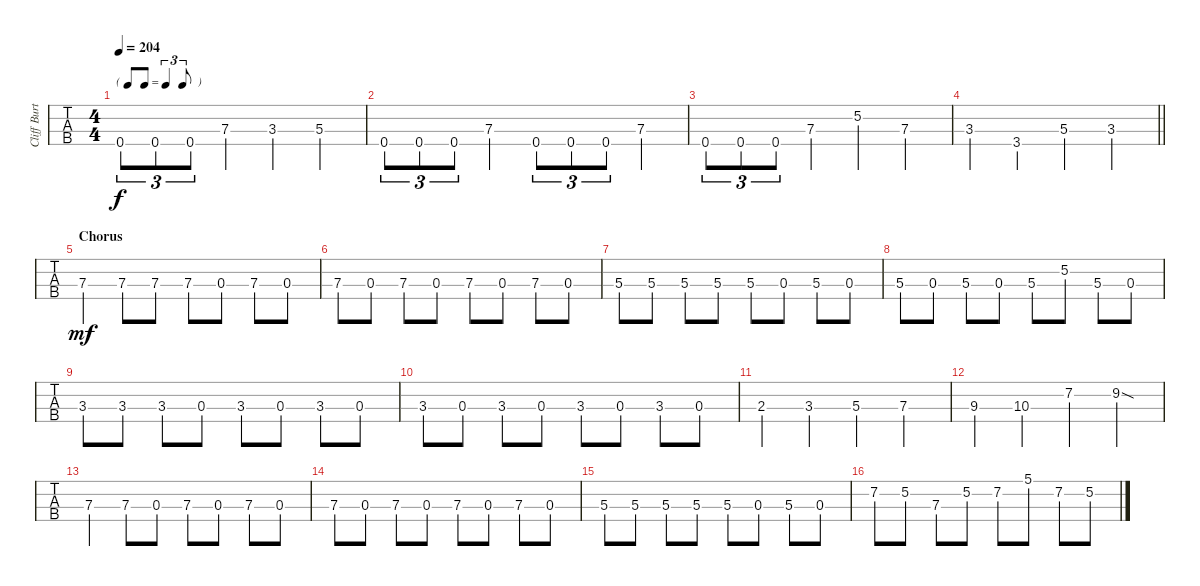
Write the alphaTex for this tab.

\track ("Cliff Burton/Jason Newsted" "Cliff Burt") {instrument electricbassfinger}
\staff {tabs}
\tuning (G2 D2 A1 E1) {hide}
\ts (4 4)
\tf triplet8th
\tempo 204
\clef f4
\ks c
0.4.8{tu (3 2) dy f} 0.4.8{tu (3 2)} 0.4.8{tu (3 2)} 7.3.4 3.3.4 5.3.4 |
0.4.8{tu (3 2)} 0.4.8{tu (3 2)} 0.4.8{tu (3 2)} 7.3.4 0.4.8{tu (3 2)} 0.4.8{tu (3 2)} 0.4.8{tu (3 2)} 7.3.4 |
0.4.8{tu (3 2)} 0.4.8{tu (3 2)} 0.4.8{tu (3 2)} 7.3.4 5.2.4 7.3.4 |
\barLineRight lightlight
3.3.4 3.4.4 5.3.4 3.3.4 |
\section ("" "Chorus")
7.3.4{dy mf} 7.3.8 7.3.8 7.3.8 0.3.8 7.3.8 0.3.8 |
7.3.8 0.3.8 7.3.8 0.3.8 7.3.8 0.3.8 7.3.8 0.3.8 |
5.3.8 5.3.8 5.3.8 5.3.8 5.3.8 0.3.8 5.3.8 0.3.8 |
5.3.8 0.3.8 5.3.8 0.3.8 5.3.8 5.2.8 5.3.8 0.3.8 |
3.3.8 3.3.8 3.3.8 0.3.8 3.3.8 0.3.8 3.3.8 0.3.8 |
3.3.8 0.3.8 3.3.8 0.3.8 3.3.8 0.3.8 3.3.8 0.3.8 |
2.3.4 3.3.4 5.3.4 7.3.4 |
9.3.4 10.3.4 7.2.4 9.2{sod}.4 |
7.3.4 7.3.8 0.3.8 7.3.8 0.3.8 7.3.8 0.3.8 |
7.3.8 0.3.8 7.3.8 0.3.8 7.3.8 0.3.8 7.3.8 0.3.8 |
5.3.8 5.3.8 5.3.8 5.3.8 5.3.8 0.3.8 5.3.8 0.3.8 |
7.2.8 5.2.8 7.3.8 5.2.8 7.2.8 5.1.8 7.2.8 5.2.8
